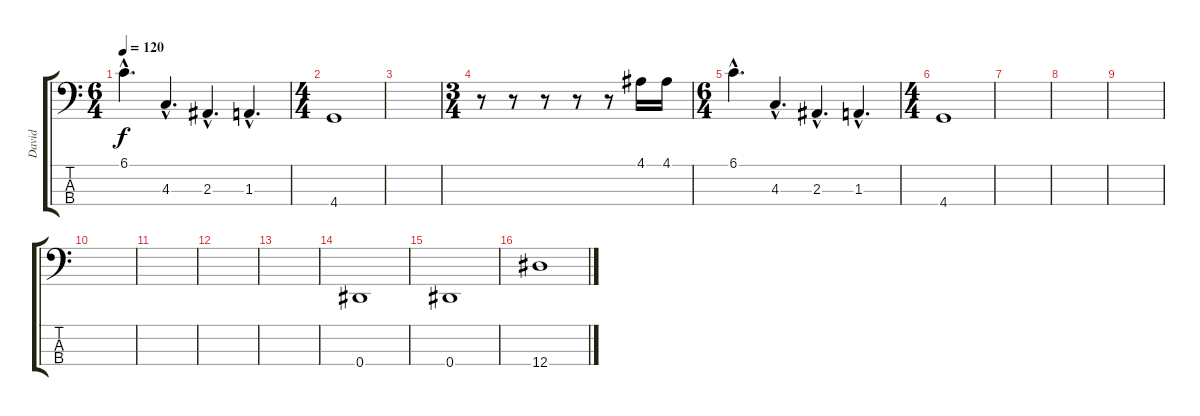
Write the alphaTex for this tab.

\track ("David" "David") {instrument electricbasspick}
\staff {score tabs}
\tuning (Gb2 Db2 Ab1 Eb1) {hide}
\ts (6 4)
\tempo 120
\clef f4
\ks c
6.1{hac}.4{d dy f} 4.3{hac}.4{d} 2.3{hac}.4{d} 1.3{hac}.4{d} |
\ts (4 4)
4.4.1 |
|
\ts (3 4)
r.8 r.8 r.8 r.8 r.8 4.1.16 4.1.16 |
\ts (6 4)
6.1{hac}.4{d} 4.3{hac}.4{d} 2.3{hac}.4{d} 1.3{hac}.4{d} |
\ts (4 4)
4.4.1 |
|
|
|
|
|
|
|
0.4.1 |
0.4.1 |
12.4{ss}.1
